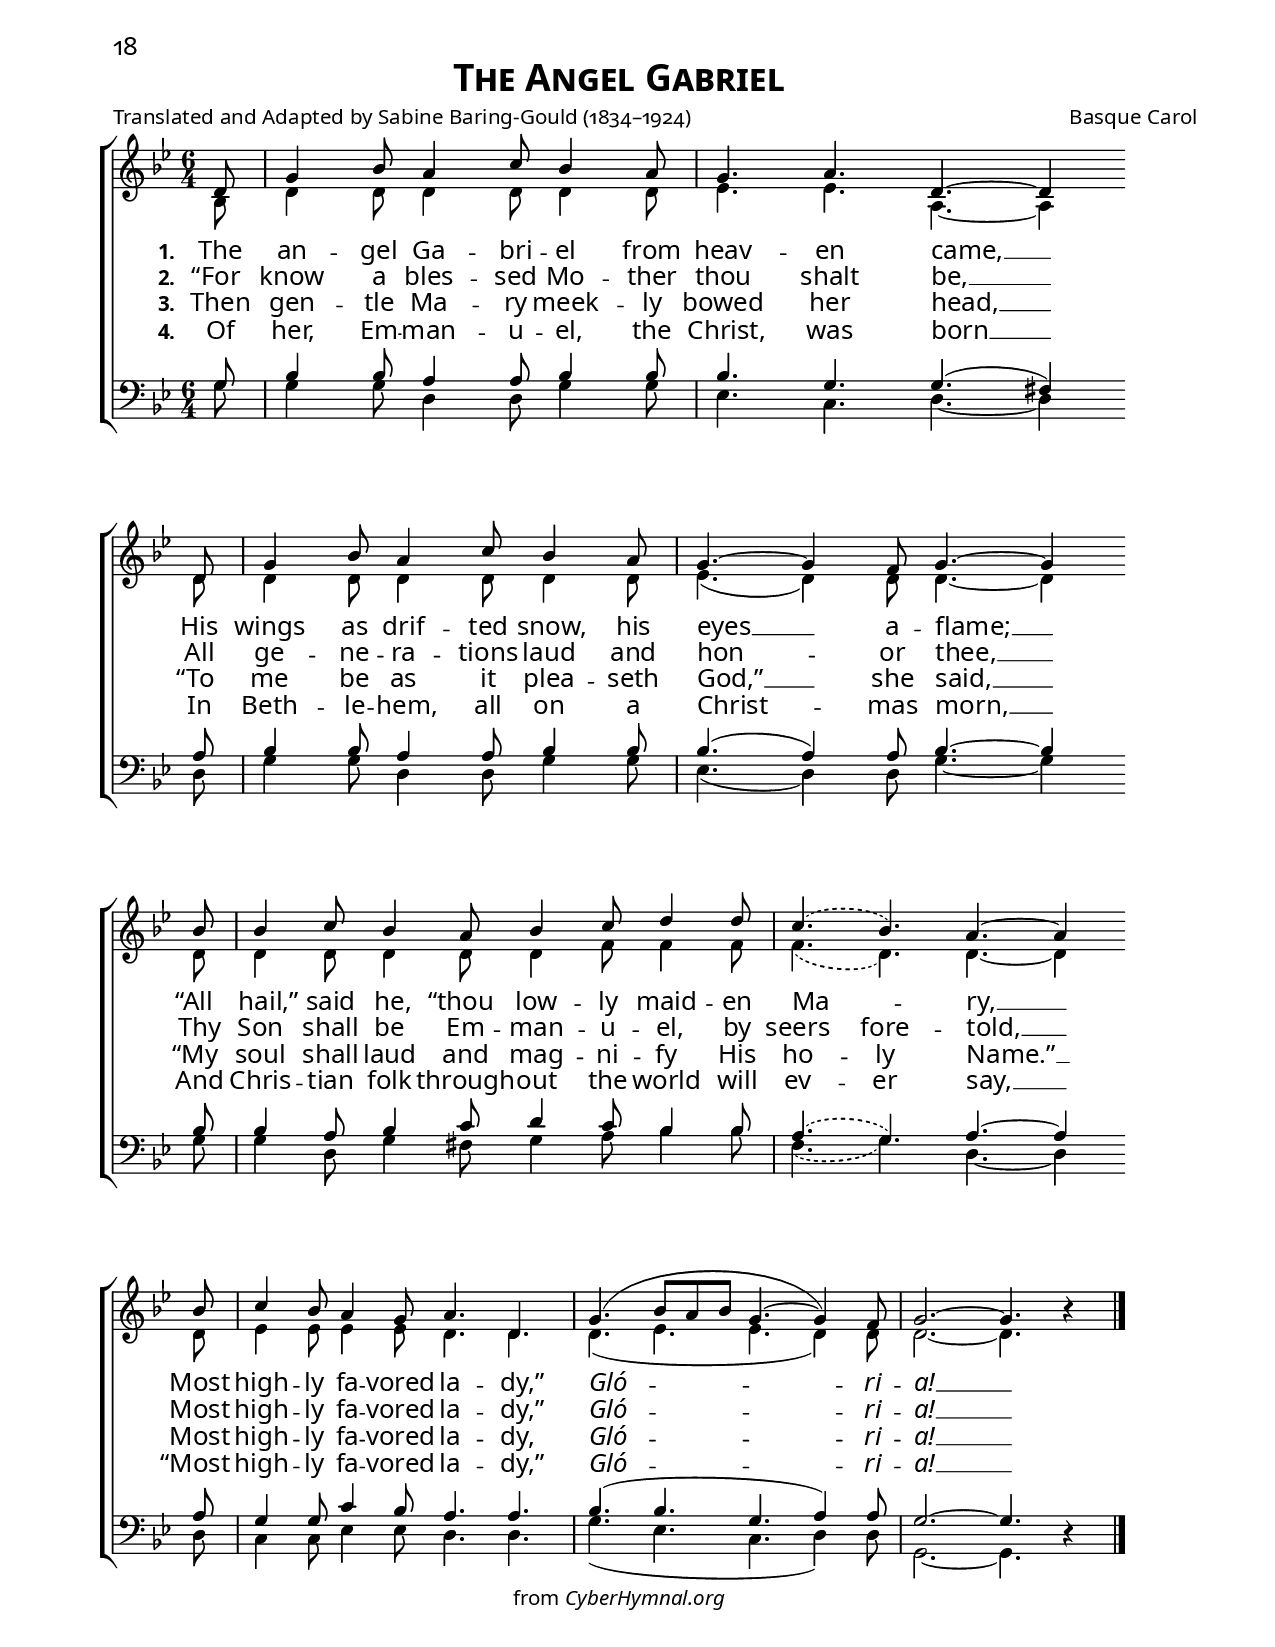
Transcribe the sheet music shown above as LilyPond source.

\version "2.14.2"
\include "util.ly"
\header {
  title = \markup{\override #'(font-name . "Garamond Premier Pro Semibold"){ \abs-fontsize #18 \smallCapsOldStyle"The Angel Gabriel"}}
  poet = \markup\oldStyleNum"Translated and Adapted by Sabine Baring-Gould (1834–1924)"
  composer = \markup\oldStyleNum"Basque Carol"
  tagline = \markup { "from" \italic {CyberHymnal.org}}
}
\paper {
  %print-all-headers = ##t
  paper-height = 11\in
  paper-width = 8.5\in
  indent = 0\in
  %system-system-spacing = #'((basic-distance . 10) (padding . 0))
  %system-system-spacing =
  %  #'((basic-distance . 0)
  %     (minimum-distance . 0)
  %     (padding . -0.35)
  %     (stretchability . 100))
  ragged-last-bottom = ##f
  ragged-bottom = ##f
  two-sided = ##t
  inner-margin = 1\in
  outer-margin = 0.75\in
  top-margin = 0.26\in
  bottom-margin = 0.25\in
  first-page-number = #18
  print-first-page-number = ##t
  headerLine = ""
  oddHeaderMarkup = \markup\fill-line{
     \override #'(font-name . "Garamond Premier Pro")\abs-fontsize #12.5
     \combine 
        \fill-line{"" \on-the-fly #print-page-number-check-first
        \oldStylePageNum""
        }
        \fill-line{\headerLine}
  }
  evenHeaderMarkup = \markup {
     \override #'(font-name . "Garamond Premier Pro")\abs-fontsize #12.5
     \combine
        \on-the-fly #print-page-number-check-first
        \oldStylePageNum""
        \fill-line{\headerLine}
  }
}
#(set-global-staff-size 18) \paper{ #(define fonts (make-pango-font-tree "Garamond Premier Pro" "Garamond Premier Pro" "Garamond Premier Pro" (/ 18 20))) }
global = {
  \key bes \major
  \time 6/4
}

sopMusic = \relative c' {
  \partial 8 d8 |
  \partial 8*9 g4 bes8 a4 c8 bes4 a8 |
  g4. a d,~ d4 \bar""\break d8 |
  
  \partial 8*9 g4 bes8 a4 c8 bes4 a8 |
  g4.~ g4 f8 g4.~ g4 \bar""\break bes8 |
  
  bes4 c8 bes4 a8 bes4 c8 d4 d8 |
  \slurDashed c4.( bes) \slurSolid a4.~ a4 \bar""\break bes8 |
  
  c4 bes8 a4 g8 a4. d, |
  g4.( bes8[ a bes] g4.~ g4) f8 |
  \partial 8*11 g2.~ g4. bes4\rest \bar "|."
}
sopWords = \lyricmode {
  
}

altoMusic = \relative c' {
  bes8 |
  d4 d8 d4 d8 d4 d8 |
  ees4. ees a,~ a4 d8 |
  
  d4 d8 d4 d8 d4 d8 |
  ees4.( d4) d8 d4.~ d4 d8 |
  
  d4 d8 d4 d8 d4 f8 f4 f8 |
  \slurDashed f4.( d) \slurSolid d4.~ d4 d8 |
  
  ees4 ees8 ees4 ees8 d4. d4. |
  d4.( ees ees d4) d8 |
  d2.~ d4. s4 \bar "|."
}
altoWords = \lyricmode {
  \dropLyricsV
  \set stanza = #"1. "
  The an -- gel Ga -- bri -- el from heav -- en came, __
  His wings as drif -- ted snow, his eyes __ a -- flame; __
  “All hail,” said he, “thou low -- ly maid -- en Ma -- ry, __
  Most high -- ly fa -- vored la -- dy,”
  \markup\italic Gló -- \markup\italic ri -- \markup\italic a! __
}
altoWordsII = \lyricmode {
  \dropLyricsV
  \set stanza = #"2. "
  “For know a bles -- sed Mo -- ther thou shalt be, __
  All ge -- ne -- ra -- tions laud and hon -- or thee, __
  Thy Son shall be Em -- man -- u -- el, by
  \set ignoreMelismata = ##t
  seers fore -- 
  \unset ignoreMelismata
  told, __
  Most high -- ly fa -- vored la -- dy,”
  \markup\italic Gló -- \markup\italic ri -- \markup\italic a! __
}
altoWordsIII = \lyricmode {
  \dropLyricsV
  \set stanza = #"3. "
  Then gen -- tle Ma -- ry meek -- ly bowed her head, __
  “To me be as it plea -- seth God,” __ she said, __
  “My soul shall laud and mag -- ni -- fy His
  \set ignoreMelismata = ##t
  ho -- ly
  \unset ignoreMelismata
  Name.”
__
  Most high -- ly fa -- vored la -- dy,
  \markup\italic Gló -- \markup\italic ri -- \markup\italic a! __
}
altoWordsIV = \lyricmode {
  \dropLyricsV
  \set stanza = #"4. "
  Of her, Em -- man -- u -- el, the Christ, was born __
  In Beth -- le -- hem, all on a Christ -- mas morn, __
  And Chris -- tian folk through -- out the world will
  \set ignoreMelismata = ##t
  ev -- er
  \unset ignoreMelismata
  say, __
  “Most high -- ly fa -- vored la -- dy,”
  \markup\italic Gló -- \markup\italic ri -- \markup\italic a! __
}

tenorMusic = \relative c' {
  g8 |
  bes4 bes8 a4 a8 bes4 bes8 |
  bes4. g g( fis4) a8 |
  
  bes4 bes8 a4 a8 bes4 bes8 |
  bes4.( a4) a8 bes4.~ bes4 bes8 |
  
  bes4 a8 bes4 c8 d4 c8 bes4 bes8 |
  \slurDashed a4.( g) \slurSolid a~ a4 a8 |
  
  g4 g8 c4 bes8 a4. a |
  bes4.( bes g a4) a8 |
  g2.~ g4. d4\rest \bar "|."
}
tenorWords = \lyricmode {

}

bassMusic = \relative c' {
  g8 |
  g4 g8 d4 d8 g4 g8 |
  ees4. c d~ d4 d8 |
  
  g4 g8 d4 d8 g4 g8 |
  ees4.( d4) d8 g4.~ g4 g8 |
  
  g4 d8 g4 fis8 g4 a8 bes4 bes8 |
  \slurDashed f4.( g) \slurSolid d4.~ d4 d8 |
  
  c4 c8 ees4 ees8 d4. d |
  g( ees c d4) d8 |
  g,2.~ g4. s4 \bar "|."
}
bassWords = \lyricmode {

}

\score {
  <<
   \new ChoirStaff <<
    \new Staff = women <<
      \new Voice = "sopranos" { \voiceOne << \global \sopMusic >> }
      \new Voice = "altos" { \voiceTwo << \global \altoMusic >> }
    >>
    \new Lyrics \with { alignAboveContext = #"women" \override VerticalAxisGroup #'nonstaff-relatedstaff-spacing = #'((basic-distance . 1))} \lyricsto "sopranos" \sopWords
    \new Lyrics = "altosIV"  \with { alignBelowContext = #"women" } \lyricsto "sopranos" \altoWordsIV
    \new Lyrics = "altosIII"  \with { alignBelowContext = #"women" } \lyricsto "sopranos" \altoWordsIII
    \new Lyrics = "altosII"  \with { alignBelowContext = #"women" } \lyricsto "sopranos" \altoWordsII
    \new Lyrics = "altos"  \with { alignBelowContext = #"women" } \lyricsto "sopranos" \altoWords
   \new Staff = men <<
      \clef bass
      \new Voice = "tenors" { \voiceOne << \global \tenorMusic >> }
      \new Voice = "basses" { \voiceTwo << \global \bassMusic >> }
    >>
    \new Lyrics \with { alignAboveContext = #"men" \override VerticalAxisGroup #'nonstaff-relatedstaff-spacing = #'((basic-distance . 1)) } \lyricsto "tenors" \tenorWords
    \new Lyrics \with { alignBelowContext = #"men" \override VerticalAxisGroup #'nonstaff-relatedstaff-spacing = #'((basic-distance . 1)) } \lyricsto "basses" \bassWords
  >>
%    \new PianoStaff << \new Staff { \new Voice { \pianoRH } } \new Staff { \clef "bass" \pianoLH } >>
  >>
  \layout {
  \context {
    \Lyrics
    \override LyricText #'font-size = #2
  }
    \context {
      \Score
      %\override SpacingSpanner #'base-shortest-duration = #(ly:make-moment 1 8)
      %\override SpacingSpanner #'common-shortest-duration = #(ly:make-moment 1 4)
    }
    \context {
      % Remove all empty staves
      % \Staff \RemoveEmptyStaves \override VerticalAxisGroup #'remove-first = ##t
    }
    \context {
      \Lyrics
      \override LyricText #'X-offset = #center-on-word
    }
  }
}

